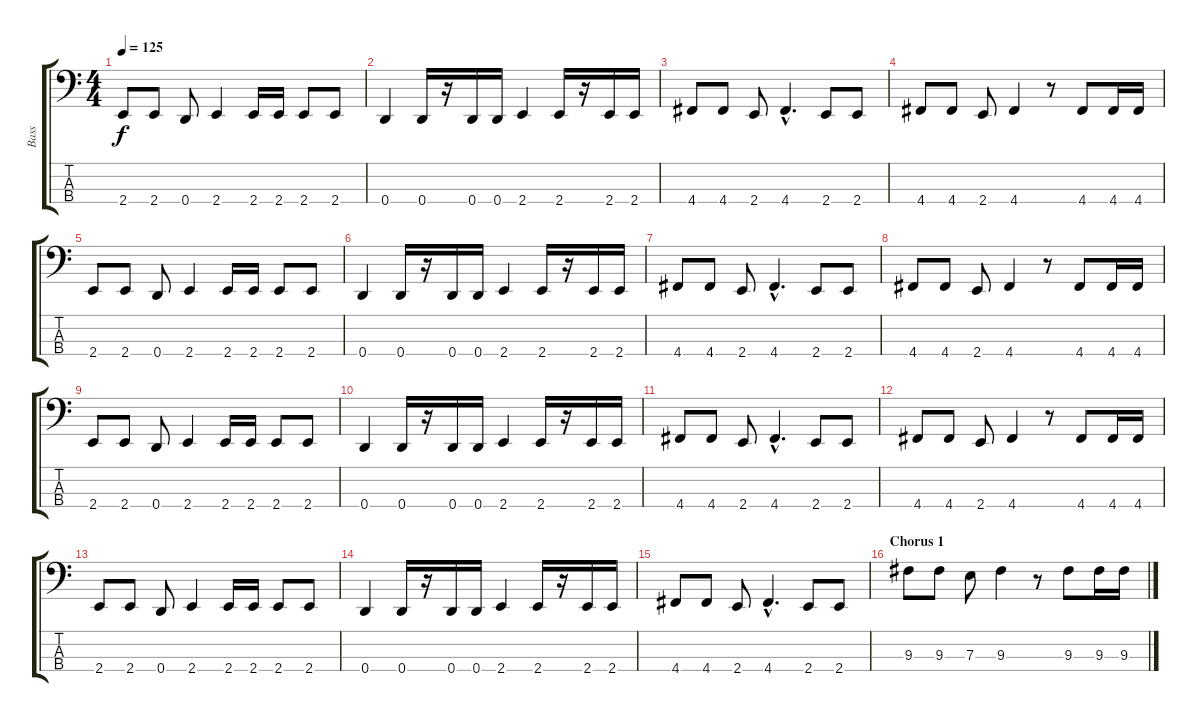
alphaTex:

\track ("Bass" "Bass") {instrument electricbasspick}
\staff {score tabs}
\tuning (G2 D2 A1 D1) {hide}
\ts (4 4)
\tempo 125
\clef f4
\ks c
2.4.8{dy f} 2.4.8 0.4.8 2.4.4 2.4.16 2.4.16 2.4.8 2.4.8 |
0.4.4 0.4.16 r.16 0.4.16 0.4.16 2.4.4 2.4.16 r.16 2.4.16 2.4.16 |
4.4.8 4.4.8 2.4.8 4.4{hac}.4{d} 2.4.8 2.4.8 |
4.4.8 4.4.8 2.4.8 4.4.4 r.8 4.4.8 4.4.16 4.4.16 |
2.4.8 2.4.8 0.4.8 2.4.4 2.4.16 2.4.16 2.4.8 2.4.8 |
0.4.4 0.4.16 r.16 0.4.16 0.4.16 2.4.4 2.4.16 r.16 2.4.16 2.4.16 |
4.4.8 4.4.8 2.4.8 4.4{hac}.4{d} 2.4.8 2.4.8 |
4.4.8 4.4.8 2.4.8 4.4.4 r.8 4.4.8 4.4.16 4.4.16 |
2.4.8 2.4.8 0.4.8 2.4.4 2.4.16 2.4.16 2.4.8 2.4.8 |
0.4.4 0.4.16 r.16 0.4.16 0.4.16 2.4.4 2.4.16 r.16 2.4.16 2.4.16 |
4.4.8 4.4.8 2.4.8 4.4{hac}.4{d} 2.4.8 2.4.8 |
4.4.8 4.4.8 2.4.8 4.4.4 r.8 4.4.8 4.4.16 4.4.16 |
2.4.8 2.4.8 0.4.8 2.4.4 2.4.16 2.4.16 2.4.8 2.4.8 |
0.4.4 0.4.16 r.16 0.4.16 0.4.16 2.4.4 2.4.16 r.16 2.4.16 2.4.16 |
4.4.8 4.4.8 2.4.8 4.4{hac}.4{d} 2.4.8 2.4.8 |
\section ("" "Chorus 1")
9.3.8 9.3.8 7.3.8 9.3.4 r.8 9.3.8 9.3.16 9.3.16
